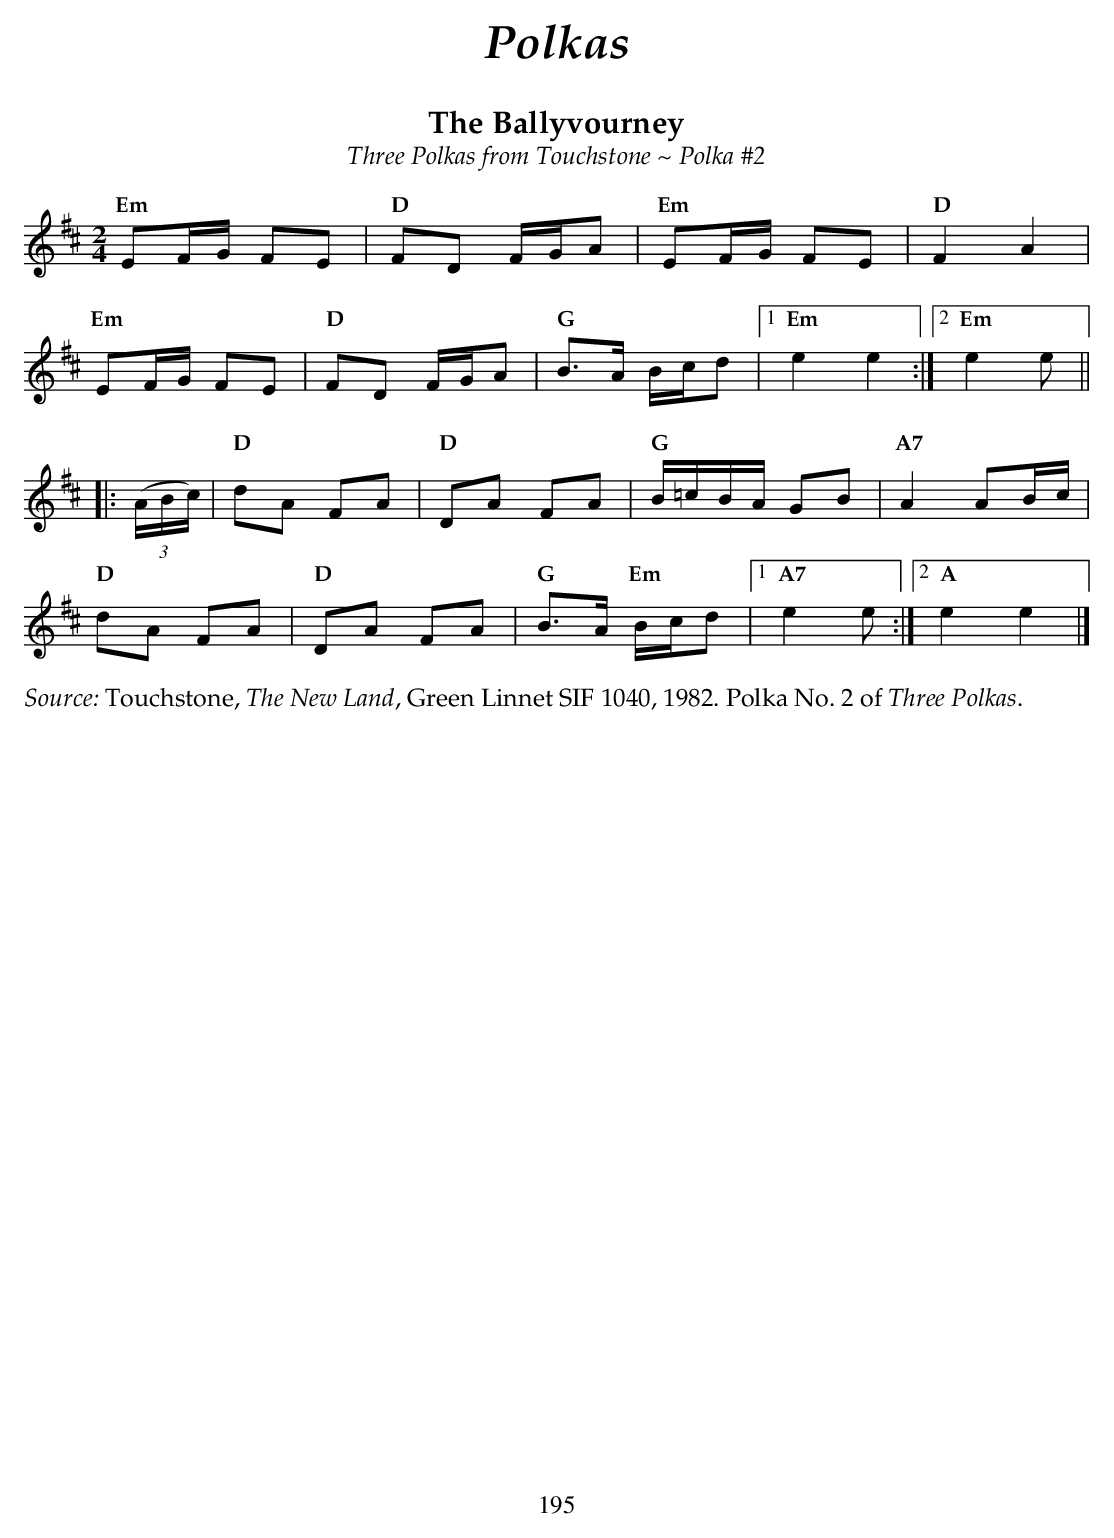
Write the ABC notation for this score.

X:1
T:The Ballyvourney
T:Three Polkas from Touchstone ~ Polka #2
M:2/4
L:1/8
K:Edor
   "Em" EF/G/ FE | "D" FD F/G/A | "Em" EF/G/ FE    | "D" F2 A2   |
   "Em" EF/G/ FE | "D" FD F/G/A | "G" B>A B/c/d      |1 "Em" e2 e2 :|2 "Em" e2 e ||
|: ((3A/B/c/) |\
   "D" dA FA     | "D" DA FA     | "G" B/=c/B/A/ GB | "A7" A2 AB/c/ |
   "D" dA FA     | "D" DA FA     | "G" B>A "Em" B/c/d |1 "A7" e2 e :|2 "A" e2 e2 |]
